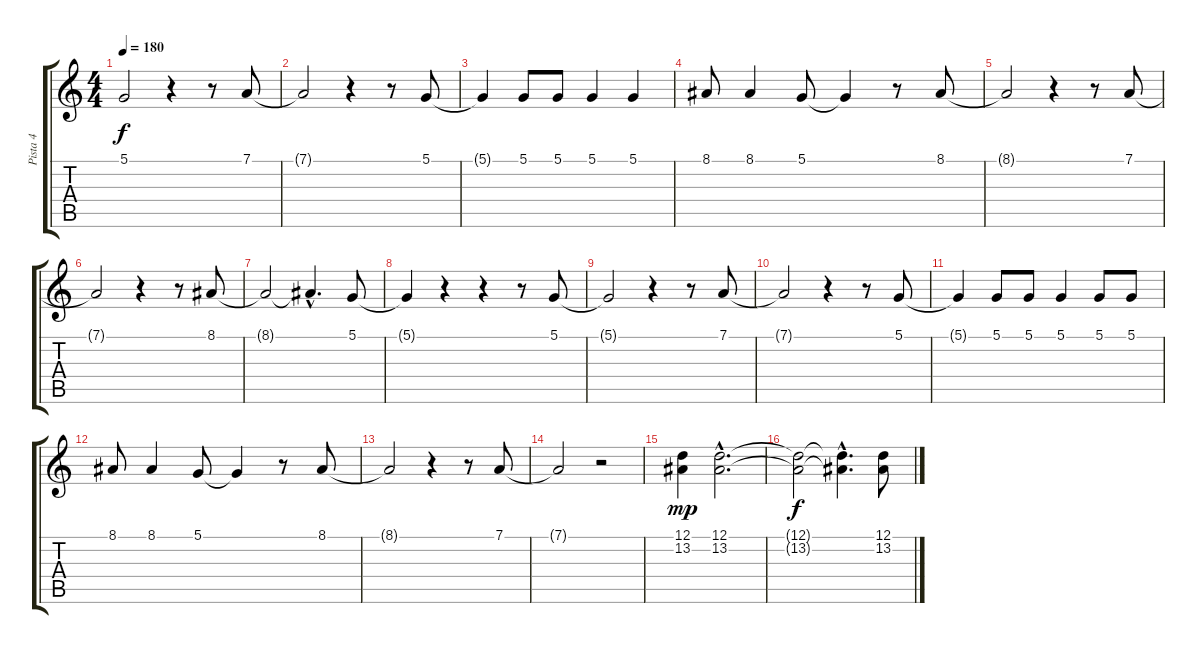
\track ("Pista 4" "Pista 4") {instrument harmonica}
\staff {score tabs}
\tuning (D4 A3 F3 C3 G2 D2) {hide}
\ts (4 4)
\tempo 180
\clef g2
\ks c
5.1{t}.2{dy f} r.4 r.8 7.1.8 |
7.1{t}.2 r.4 r.8 5.1.8 |
5.1{t}.4 5.1.8 5.1.8 5.1.4 5.1.4 |
8.1.8 8.1.4 5.1.8 5.1{t}.4 r.8 8.1.8 |
8.1{t}.2 r.4 r.8 7.1.8 |
7.1{t}.2 r.4 r.8 8.1.8 |
8.1{t}.2 8.1{hac t}.4{d} 5.1.8 |
5.1{t}.4 r.4 r.4 r.8 5.1.8 |
5.1{t}.2 r.4 r.8 7.1.8 |
7.1{t}.2 r.4 r.8 5.1.8 |
5.1{t}.4 5.1.8 5.1.8 5.1.4 5.1.8 5.1.8 |
8.1.8 8.1.4 5.1.8 5.1{t}.4 r.8 8.1.8 |
8.1{t}.2 r.4 r.8 7.1.8 |
7.1{t}.2 r.2 |
(12.1 13.2).4{dy mp} (12.1{hac} 13.2{hac}).2{d} |
(12.1{t} 13.2{t}).2{dy f} (12.1{hac t} 13.2{hac t}).4{d} (12.1 13.2).8
